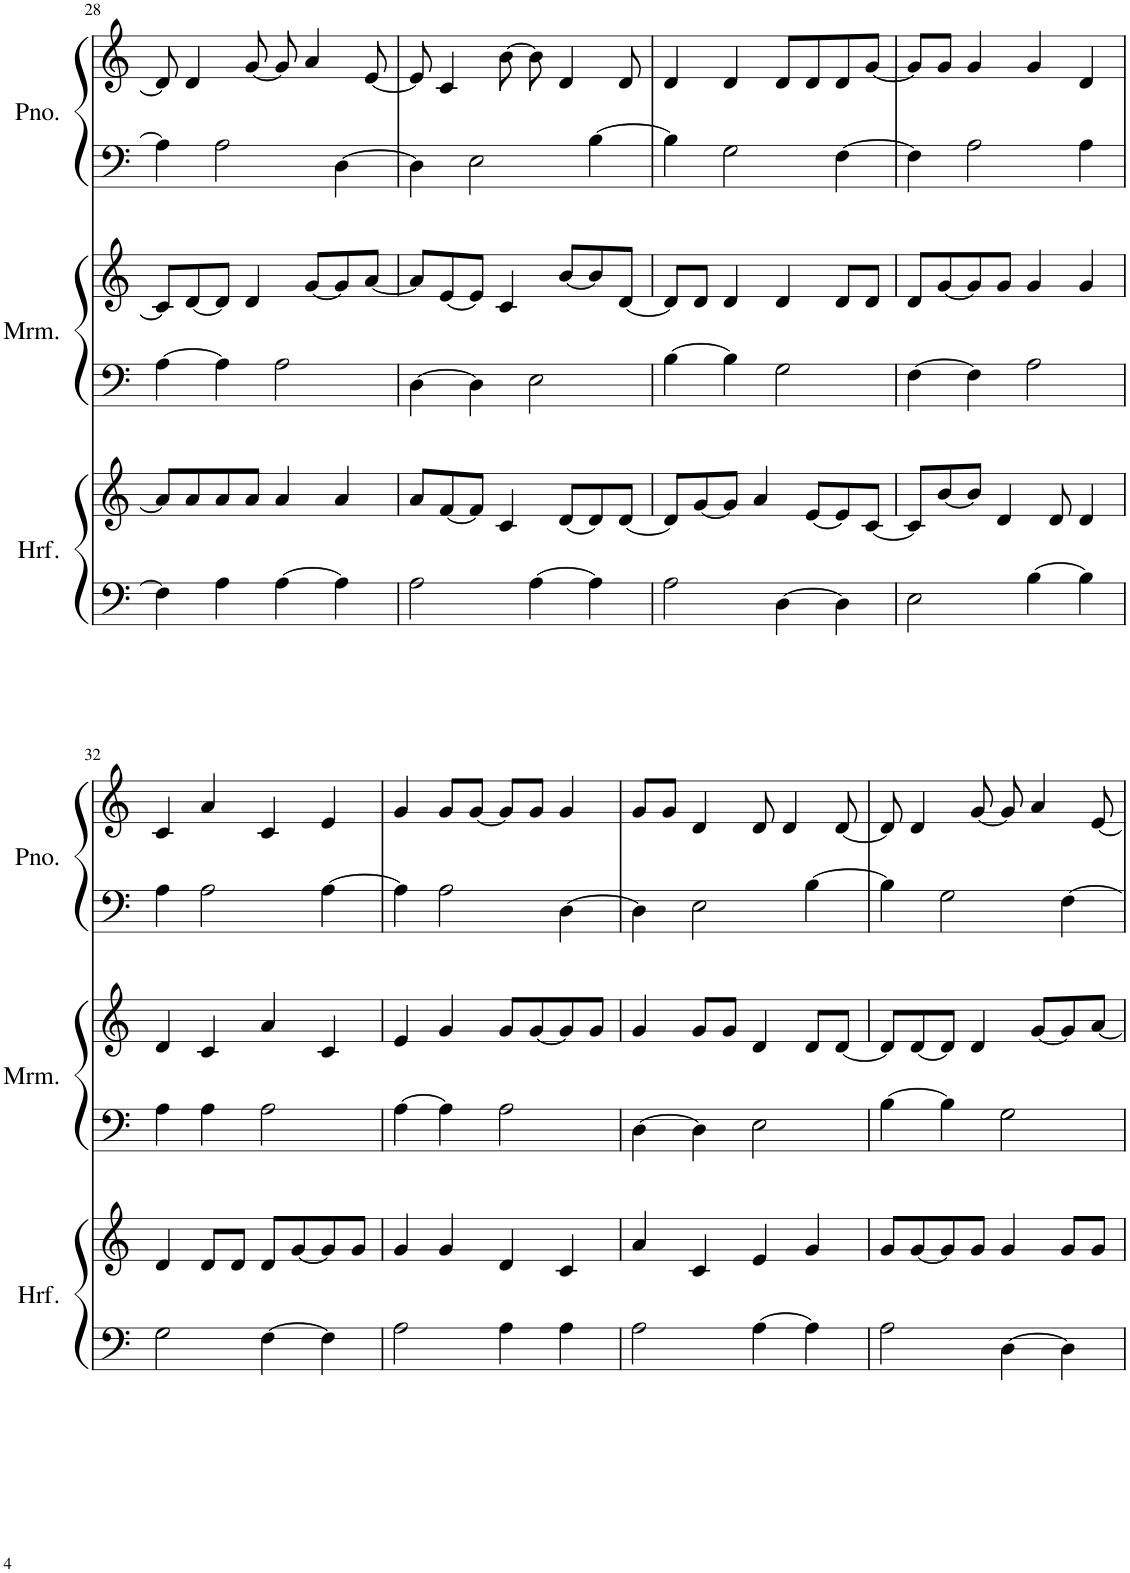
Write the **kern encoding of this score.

**kern	**kern	**kern	**kern	**kern	**kern
*part3	*part3	*part2	*part2	*part1	*part1
*staff6	*staff5	*staff4	*staff3	*staff2	*staff1
*I"Harfe	*	*I"Marimba	*	*I"Piano	*
*I'Hrf.	*	*I'Mrm.	*	*I'Pno.	*
!!LO:PB:g=z
*clefF4	*clefG2	*clefF4	*clefG2	*clefF4	*clefG2
*k[]	*k[]	*k[]	*k[]	*k[]	*k[]
*M4/4	*M4/4	*M4/4	*M4/4	*M4/4	*M4/4
=28	=28	=28	=28	=28	=28
4F\]	8a/L]	[4A\	8c/L]	4A\]	8d/]
.	8a/	.	[8d/	.	4d/
4A\	8a/	4A\]	8d/J]	2A\	.
.	8a/J	.	4d/	.	[8g/
[4A\	4a/	2A\	.	.	8g/]
.	.	.	[8g/L	.	4a/
4A\]	4a/	.	8g/]	[4D\	.
.	.	.	[8a/J	.	[8e/
=29	=29	=29	=29	=29	=29
2A\	8a/L	[4D\	8a/L]	4D\]	8e/]
.	[8f/	.	[8e/	.	4c/
.	8f/J]	4D\]	8e/J]	2E\	.
.	4c/	.	4c/	.	[8b\
[4A\	.	2E\	.	.	8b\]
.	[8d/L	.	[8b/L	.	4d/
4A\]	8d/]	.	8b/]	[4B\	.
.	[8d/J	.	[8d/J	.	8d/
=30	=30	=30	=30	=30	=30
2A\	8d/L]	[4B\	8d/L]	4B\]	4d/
.	[8g/	.	8d/J	.	.
.	8g/J]	4B\]	4d/	2G\	4d/
.	4a/	.	.	.	.
[4D\	.	2G\	4d/	.	8d/L
.	[8e/L	.	.	.	8d/
4D\]	8e/]	.	8d/L	[4F\	8d/
.	[8c/J	.	8d/J	.	[8g/J
=31	=31	=31	=31	=31	=31
2E\	8c/L]	[4F\	8d/L	4F\]	8g/L]
.	[8b/	.	[8g/	.	8g/J
.	8b/J]	4F\]	8g/]	2A\	4g/
.	4d/	.	8g/J	.	.
[4B\	.	2A\	4g/	.	4g/
.	8d/	.	.	.	.
4B\]	4d/	.	4g/	4A\	4d/
!!LO:LB:g=z
=32	=32	=32	=32	=32	=32
2G\	4d/	4A\	4d/	4A\	4c/
.	8d/L	4A\	4c/	2A\	4a/
.	8d/J	.	.	.	.
[4F\	8d/L	2A\	4a/	.	4c/
.	[8g/	.	.	.	.
4F\]	8g/]	.	4c/	[4A\	4e/
.	8g/J	.	.	.	.
=33	=33	=33	=33	=33	=33
2A\	4g/	[4A\	4e/	4A\]	4g/
.	4g/	4A\]	4g/	2A\	8g/L
.	.	.	.	.	[8g/J
4A\	4d/	2A\	8g/L	.	8g/L]
.	.	.	[8g/	.	8g/J
4A\	4c/	.	8g/]	[4D\	4g/
.	.	.	8g/J	.	.
=34	=34	=34	=34	=34	=34
2A\	4a/	[4D\	4g/	4D\]	8g/L
.	.	.	.	.	8g/J
.	4c/	4D\]	8g/L	2E\	4d/
.	.	.	8g/J	.	.
[4A\	4e/	2E\	4d/	.	8d/
.	.	.	.	.	4d/
4A\]	4g/	.	8d/L	[4B\	.
.	.	.	[8d/J	.	[8d/
=35	=35	=35	=35	=35	=35
2A\	8g/L	[4B\	8d/L]	4B\]	8d/]
.	[8g/	.	[8d/	.	4d/
.	8g/]	4B\]	8d/J]	2G\	.
.	8g/J	.	4d/	.	[8g/
[4D\	4g/	2G\	.	.	8g/]
.	.	.	[8g/L	.	4a/
4D\]	8g/L	.	8g/]	[4F\	.
.	8g/J	.	[8a/J	.	[8e/
=	=	=	=	=	=
*-	*-	*-	*-	*-	*-
